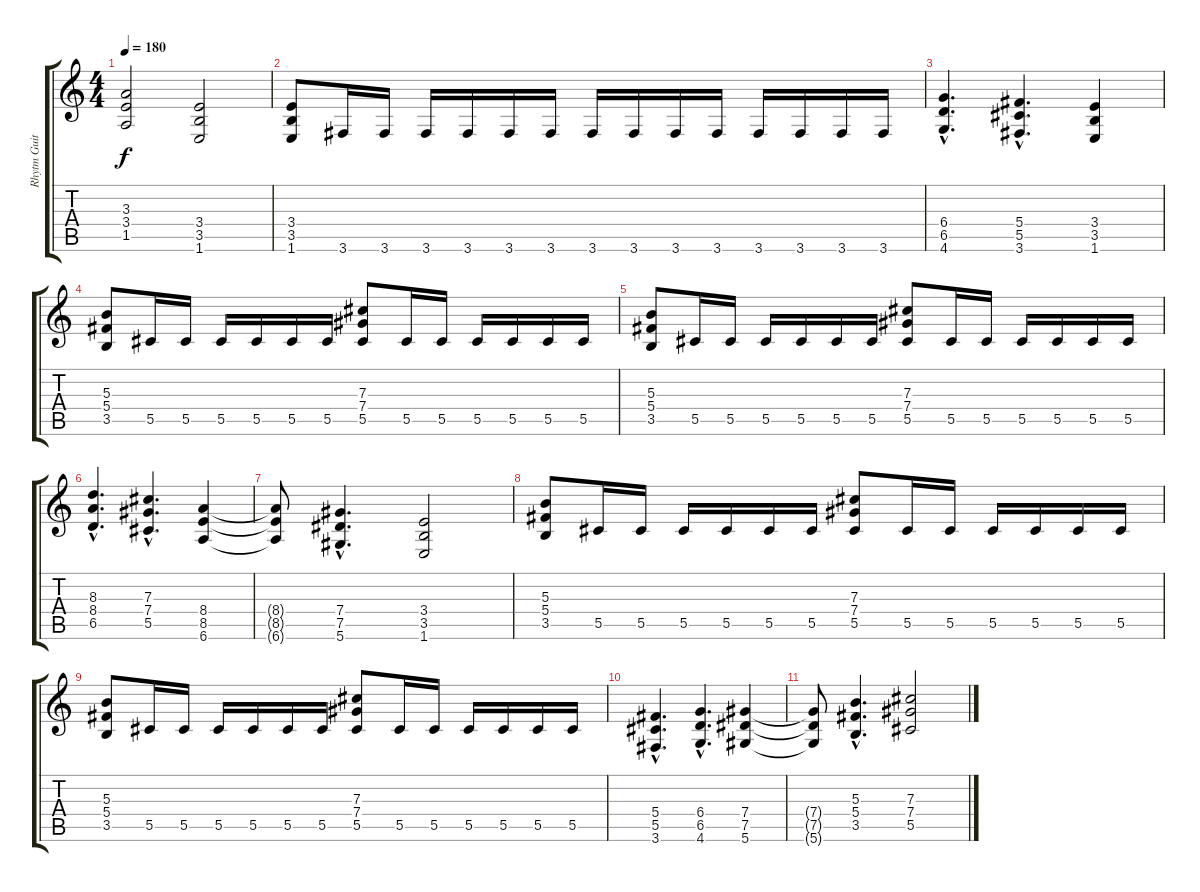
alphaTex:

\track ("Rhytm Guitar" "Rhytm Guit") {instrument distortionguitar}
\staff {score tabs}
\tuning (Eb4 Bb3 Gb3 Db3 Ab2 Eb2) {hide}
\ts (4 4)
\tempo 180
\clef g2
\ks c
(3.3 3.4 1.5).2{dy f} (3.4 3.5 1.6).2 |
(3.4 3.5 1.6).8 3.6.16 3.6.16 3.6.16 3.6.16 3.6.16 3.6.16 3.6.16 3.6.16 3.6.16 3.6.16 3.6.16 3.6.16 3.6.16 3.6.16 |
(6.4{hac} 6.5{hac} 4.6{hac}).4{d} (5.4{hac} 5.5{hac} 3.6{hac}).4{d} (3.4 3.5 1.6).4 |
(5.3 5.4 3.5).8 5.5.16 5.5.16 5.5.16 5.5.16 5.5.16 5.5.16 (7.3 7.4 5.5).8 5.5.16 5.5.16 5.5.16 5.5.16 5.5.16 5.5.16 |
(5.3 5.4 3.5).8 5.5.16 5.5.16 5.5.16 5.5.16 5.5.16 5.5.16 (7.3 7.4 5.5).8 5.5.16 5.5.16 5.5.16 5.5.16 5.5.16 5.5.16 |
(8.3{hac} 8.4{hac} 6.5{hac}).4{d} (7.3{hac} 7.4{hac} 5.5{hac}).4{d} (8.4 8.5 6.6).4 |
(8.4{t} 8.5{t} 6.6{t}).8 (7.4{hac} 7.5{hac} 5.6{hac}).4{d} (3.4 3.5 1.6).2 |
(5.3 5.4 3.5).8 5.5.16 5.5.16 5.5.16 5.5.16 5.5.16 5.5.16 (7.3 7.4 5.5).8 5.5.16 5.5.16 5.5.16 5.5.16 5.5.16 5.5.16 |
(5.3 5.4 3.5).8 5.5.16 5.5.16 5.5.16 5.5.16 5.5.16 5.5.16 (7.3 7.4 5.5).8 5.5.16 5.5.16 5.5.16 5.5.16 5.5.16 5.5.16 |
(5.4{hac} 5.5{hac} 3.6{hac}).4{d} (6.4{hac} 6.5{hac} 4.6{hac}).4{d} (7.4 7.5 5.6).4 |
(7.4{t} 7.5{t} 5.6{t}).8 (5.3{hac} 5.4{hac} 3.5{hac}).4{d} (7.3 7.4 5.5).2
